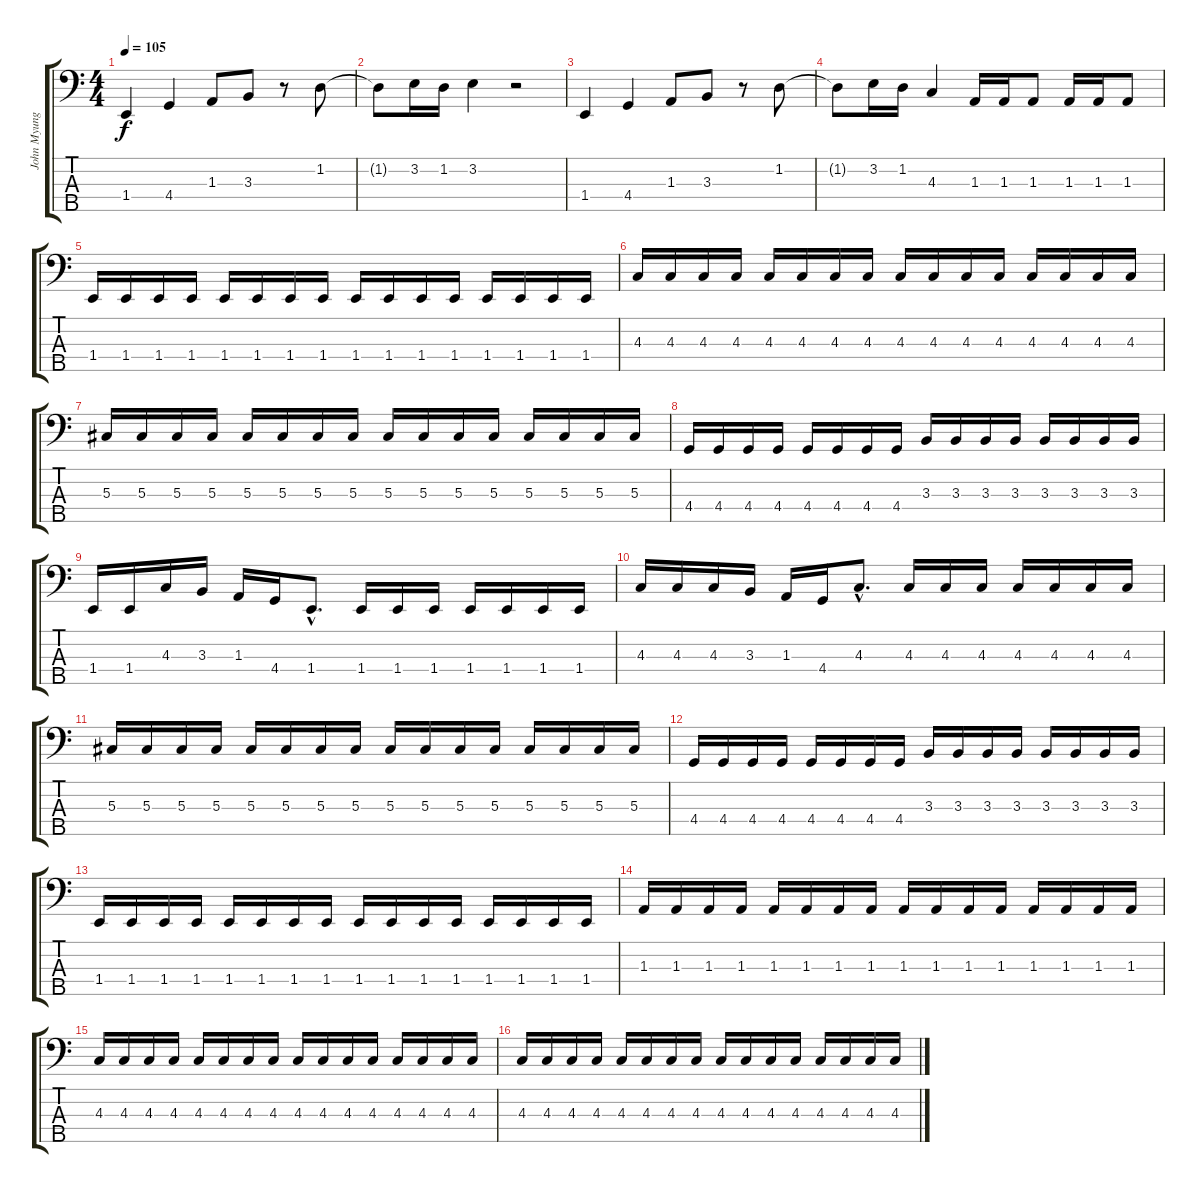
\track ("John Myung" "John Myung") {instrument electricbassfinger}
\staff {score tabs}
\tuning (Gb2 Db2 Ab1 Eb1 Bb0) {hide}
\ts (4 4)
\tempo 105
\clef f4
\ks c
1.4.4{dy f} 4.4.4 1.3.8 3.3.8 r.8 1.2.8 |
1.2{t}.8 3.2.16 1.2.16 3.2.4 r.2 |
1.4.4 4.4.4 1.3.8 3.3.8 r.8 1.2.8 |
1.2{t}.8 3.2.16 1.2.16 4.3.4 1.3.16 1.3.16 1.3.8 1.3.16 1.3.16 1.3.8 |
1.4.16 1.4.16 1.4.16 1.4.16 1.4.16 1.4.16 1.4.16 1.4.16 1.4.16 1.4.16 1.4.16 1.4.16 1.4.16 1.4.16 1.4.16 1.4.16 |
4.3.16 4.3.16 4.3.16 4.3.16 4.3.16 4.3.16 4.3.16 4.3.16 4.3.16 4.3.16 4.3.16 4.3.16 4.3.16 4.3.16 4.3.16 4.3.16 |
5.3.16 5.3.16 5.3.16 5.3.16 5.3.16 5.3.16 5.3.16 5.3.16 5.3.16 5.3.16 5.3.16 5.3.16 5.3.16 5.3.16 5.3.16 5.3.16 |
4.4.16 4.4.16 4.4.16 4.4.16 4.4.16 4.4.16 4.4.16 4.4.16 3.3.16 3.3.16 3.3.16 3.3.16 3.3.16 3.3.16 3.3.16 3.3.16 |
1.4.16 1.4.16 4.3.16 3.3.16 1.3.16 4.4.16 1.4{hac}.8{d} 1.4.16 1.4.16 1.4.16 1.4.16 1.4.16 1.4.16 1.4.16 |
4.3.16 4.3.16 4.3.16 3.3.16 1.3.16 4.4.16 4.3{hac}.8{d} 4.3.16 4.3.16 4.3.16 4.3.16 4.3.16 4.3.16 4.3.16 |
5.3.16 5.3.16 5.3.16 5.3.16 5.3.16 5.3.16 5.3.16 5.3.16 5.3.16 5.3.16 5.3.16 5.3.16 5.3.16 5.3.16 5.3.16 5.3.16 |
4.4.16 4.4.16 4.4.16 4.4.16 4.4.16 4.4.16 4.4.16 4.4.16 3.3.16 3.3.16 3.3.16 3.3.16 3.3.16 3.3.16 3.3.16 3.3.16 |
1.4.16 1.4.16 1.4.16 1.4.16 1.4.16 1.4.16 1.4.16 1.4.16 1.4.16 1.4.16 1.4.16 1.4.16 1.4.16 1.4.16 1.4.16 1.4.16 |
1.3.16 1.3.16 1.3.16 1.3.16 1.3.16 1.3.16 1.3.16 1.3.16 1.3.16 1.3.16 1.3.16 1.3.16 1.3.16 1.3.16 1.3.16 1.3.16 |
4.3.16 4.3.16 4.3.16 4.3.16 4.3.16 4.3.16 4.3.16 4.3.16 4.3.16 4.3.16 4.3.16 4.3.16 4.3.16 4.3.16 4.3.16 4.3.16 |
4.3.16 4.3.16 4.3.16 4.3.16 4.3.16 4.3.16 4.3.16 4.3.16 4.3.16 4.3.16 4.3.16 4.3.16 4.3.16 4.3.16 4.3.16 4.3.16
